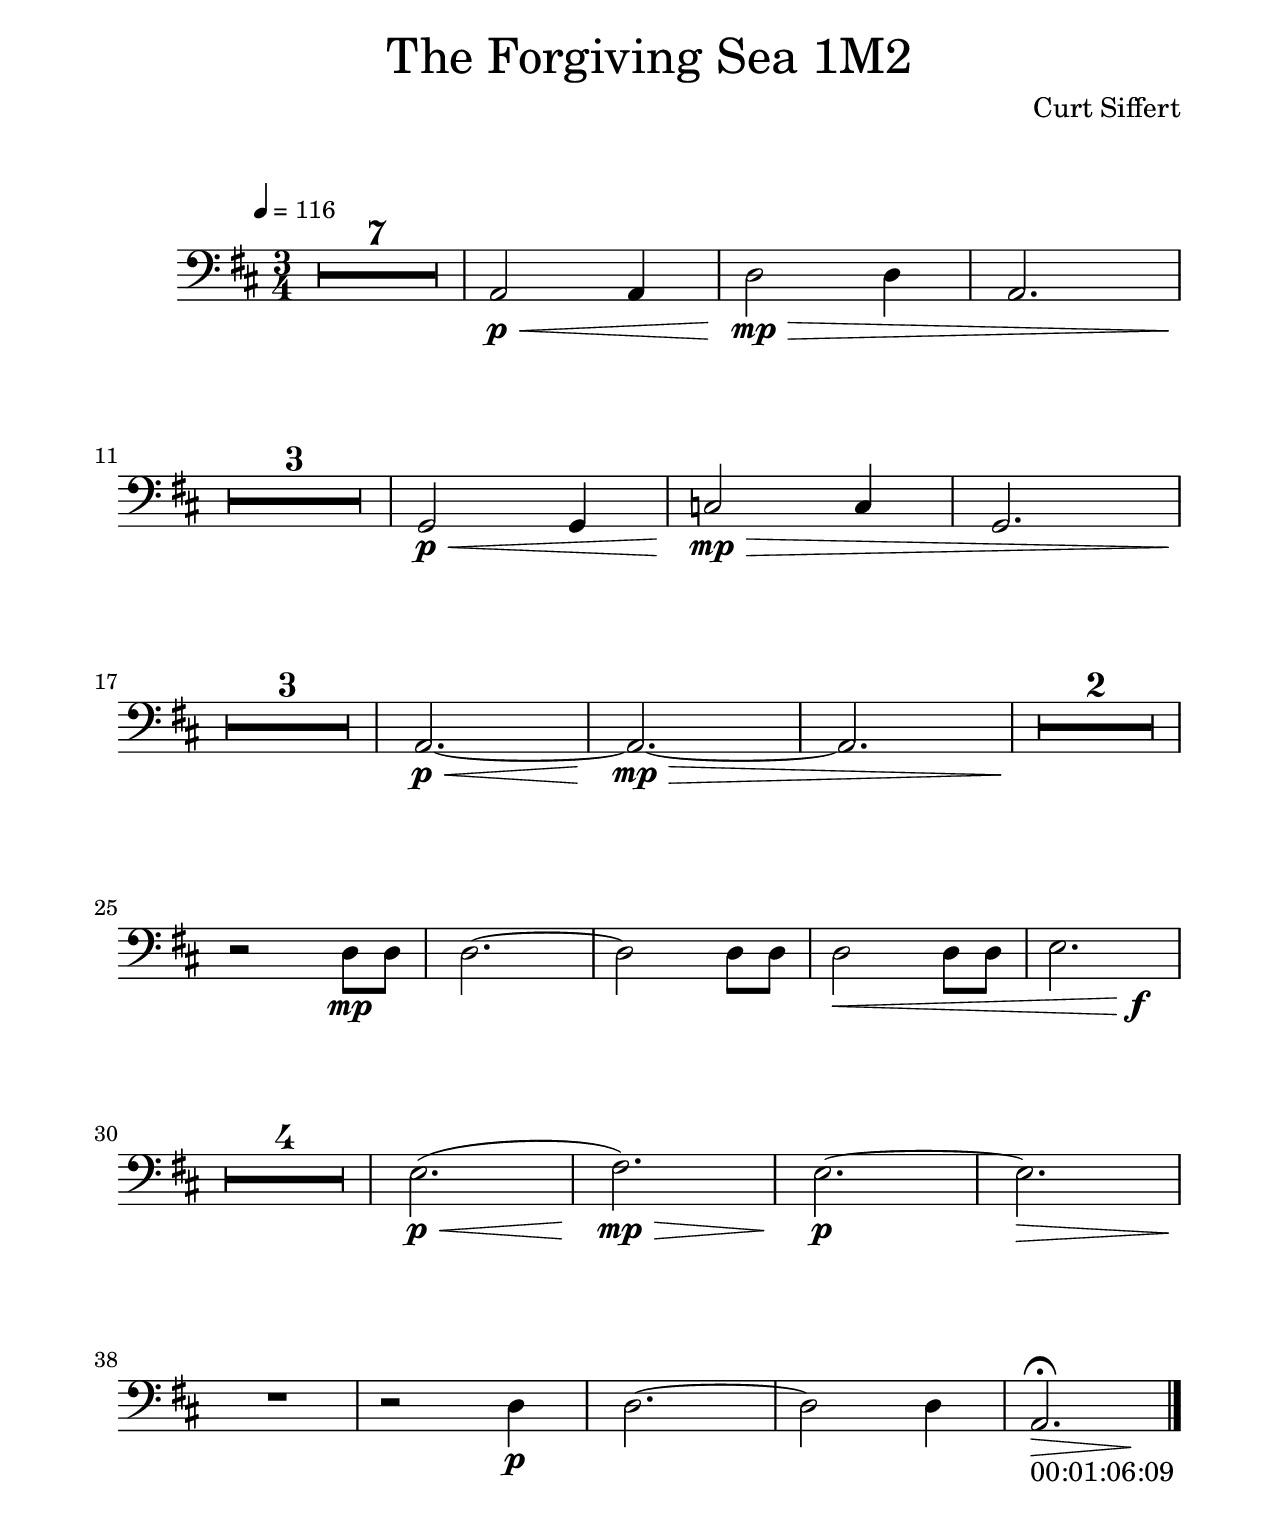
\version "2.16.0"
\include "english.ly"
\include "../lib/parts.ily"

\header {
  	poet = \markup \larger \larger "Trombone 2"
}

\version "2.16.0"
\include "english.ly"

tromboneTwoNotes = \relative c {

	\time 3/4
	\key d \major
	\clef bass
	\set tieWaitForNote = ##t

	R2.*7
	
	a2\p\< a4 |
	d2\mp\> d4 |
	a2. |

	\tag #'part { \break }

	R2.*3\!
	
	g2\p\< g4 |
	c2\mp\> c4 |
	g2. |

	\tag #'part { \break }
	
	R2.*3\!
	
	a2.\p\<~ |
	a2.\mp\>~ |
	a2. |
	
	R2.*2\!

	\tag #'part { \break }
	
	r2 d8\mp d |
	d2.~ |
	d2 d8 d |
	d2\< d8 d |
	<< {e2.} {s2 s4\f} >> |

	\tag #'part { \break }
	
	R2.*4
	
	e2.\p\<( | 
	fs2.\mp\>) |
	e2.\p~
	e2.\>

	\tag #'part { \break }
	
	R2.\!
	
	r2 d4\p |
	d2.~ |
	d2 d4 |
	<< {a2.\fermata } {s4\> s4 s4\!} >>
	
	\bar "|."
	\tag #'part {
		\override Score.RehearsalMark #'direction = #DOWN
		\override Score.RehearsalMark #'self-alignment-X = #RIGHT  
		\override Score.RehearsalMark #'font-size = #0
		\mark "00:01:06:09"			
	}	
		
}


<<
	\new Staff \relative c'' { 
		\everyPartScore
		\keepWithTag #'part \tromboneTwoNotes	
	}	
>>